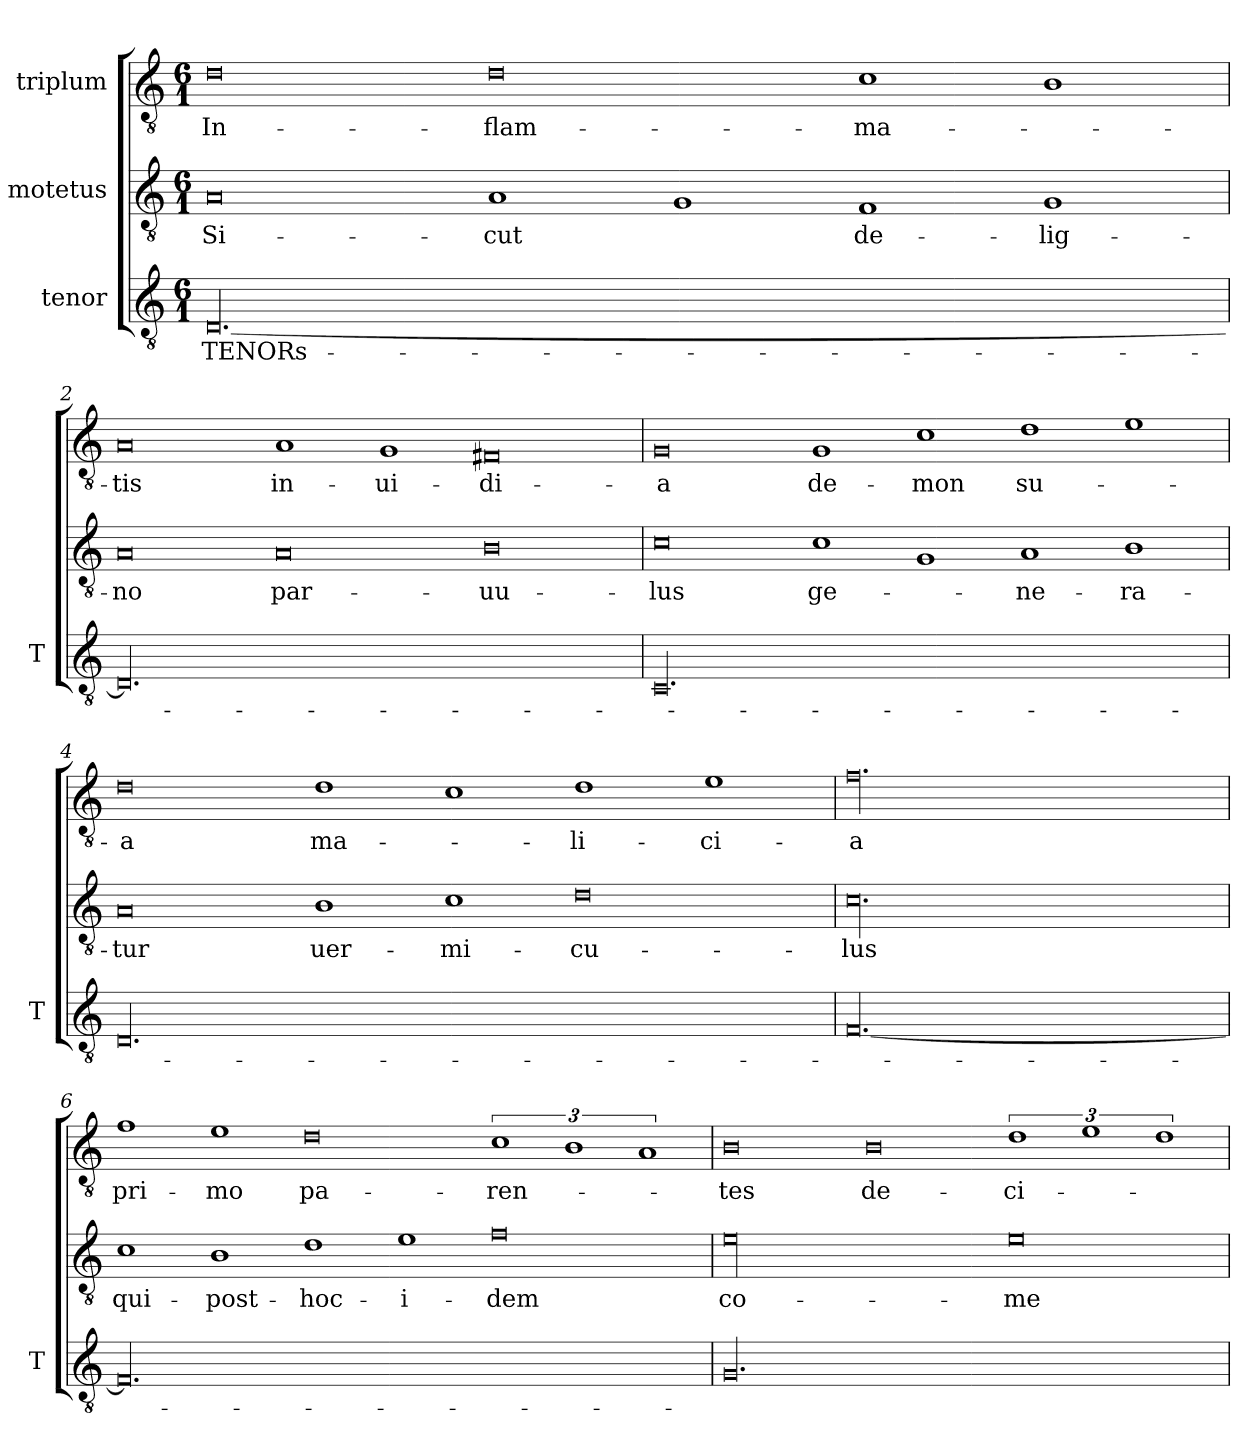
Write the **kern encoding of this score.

**kern	**text	**kern	**text	**kern	**text
*part3	*part3	*part2	*part2	*part1	*part1
*staff3	*staff3	*staff2	*staff2	*staff1	*staff1
*I"tenor	*	*I"motetus	*	*I"triplum	*
*I'T	*	*	*	*	*
*clefGv2	*	*clefGv2	*	*clefGv2	*
*k[]	*	*k[]	*	*k[]	*
*C:	*	*C:	*	*C:	*
*M6/1	*	*M6/1	*	*M6/1	*
=1	=1	=1	=1	=1	=1
[00.D/	TENORs-	0A/	Si-	0d\	In-
.	.	1A/	-cut	0d\	-flam-
.	.	1G/	.	.	.
.	.	1F/	de-	1c\	-ma-
.	.	1G/	lig-	1B\	.
=2	=2	=2	=2	=2	=2
00.D/]	.	0A/	-no	0A/	-tis
.	.	0A/	par-	1A/	in-
.	.	.	.	1G/	-ui-
.	.	0B\	-uu-	0F#X/	-di-
=3	=3	=3	=3	=3	=3
00.C/	.	0c\	-lus	0G/	-a
.	.	1c\	ge-	1G/	de-
.	.	1G/	.	1c\	-mon
.	.	1A/	-ne-	1d\	su-
.	.	1B\	-ra-	1e\	.
=4	=4	=4	=4	=4	=4
00.D/	.	0A/	-tur	0d\	-a
.	.	1B\	uer-	1d\	ma-
.	.	1c\	-mi-	1c\	.
.	.	0d\	-cu-	1d\	-li-
.	.	.	.	1e\	-ci-
=5	=5	=5	=5	=5	=5
[00.F/	.	00.c\	-lus	00.f\	-a
=6	=6	=6	=6	=6	=6
00.F/]	.	1c\	qui-	1f\	pri-
.	.	1B\	post-	1e\	-mo
.	.	1d\	hoc-	0d\	pa-
.	.	1e\	i-	.	.
.	.	0f\	-dem	3%2c\	-ren-
.	.	.	.	3%2B\	.
.	.	.	.	3%2A/	.
=7	=7	=7	=7	=7	=7
00.G/	.	00e\	co-	0B\	-tes
.	.	.	.	0B\	de-
.	.	0e\	-me-	3%2d\	-ci-
.	.	.	.	3%2e\	.
.	.	.	.	3%2d\	.
=	=	=	=	=	=
*-	*-	*-	*-	*-	*-
